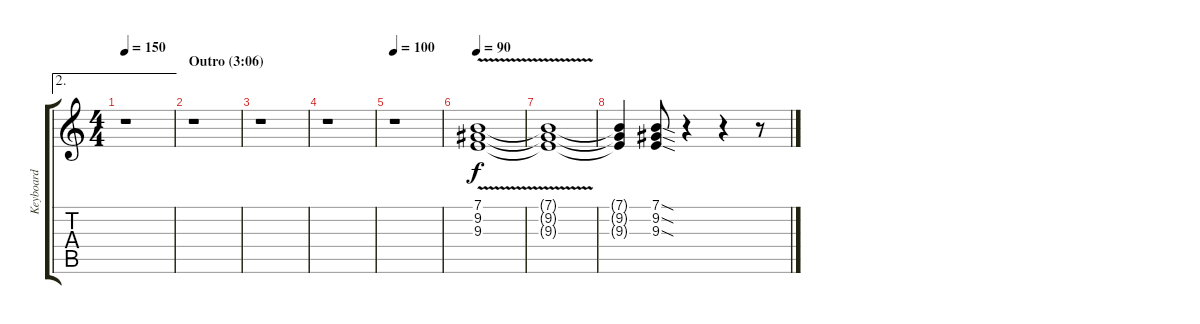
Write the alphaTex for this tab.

\track ("Keyboard" "Keyboard") {instrument drawbarorgan}
\staff {score tabs}
\tuning (E4 B3 G3 D3 A2 E2) {hide}
\ae 2
\ts (4 4)
\tempo 150
\clef g2
\ks c
r.1{dy f} |
\section ("" "Outro (3:06)")
r.1 |
r.1 |
r.1 |
\tempo 100
r.1 |
\tempo 90
(7.1{v} 9.2{v} 9.3{v}).1 |
(7.1{t} 9.2{t} 9.3{t}).1 |
(7.1{t} 9.2{t} 9.3{t}).4 (7.1{sod} 9.2{sod} 9.3{sod}).8 r.4 r.4 r.8
